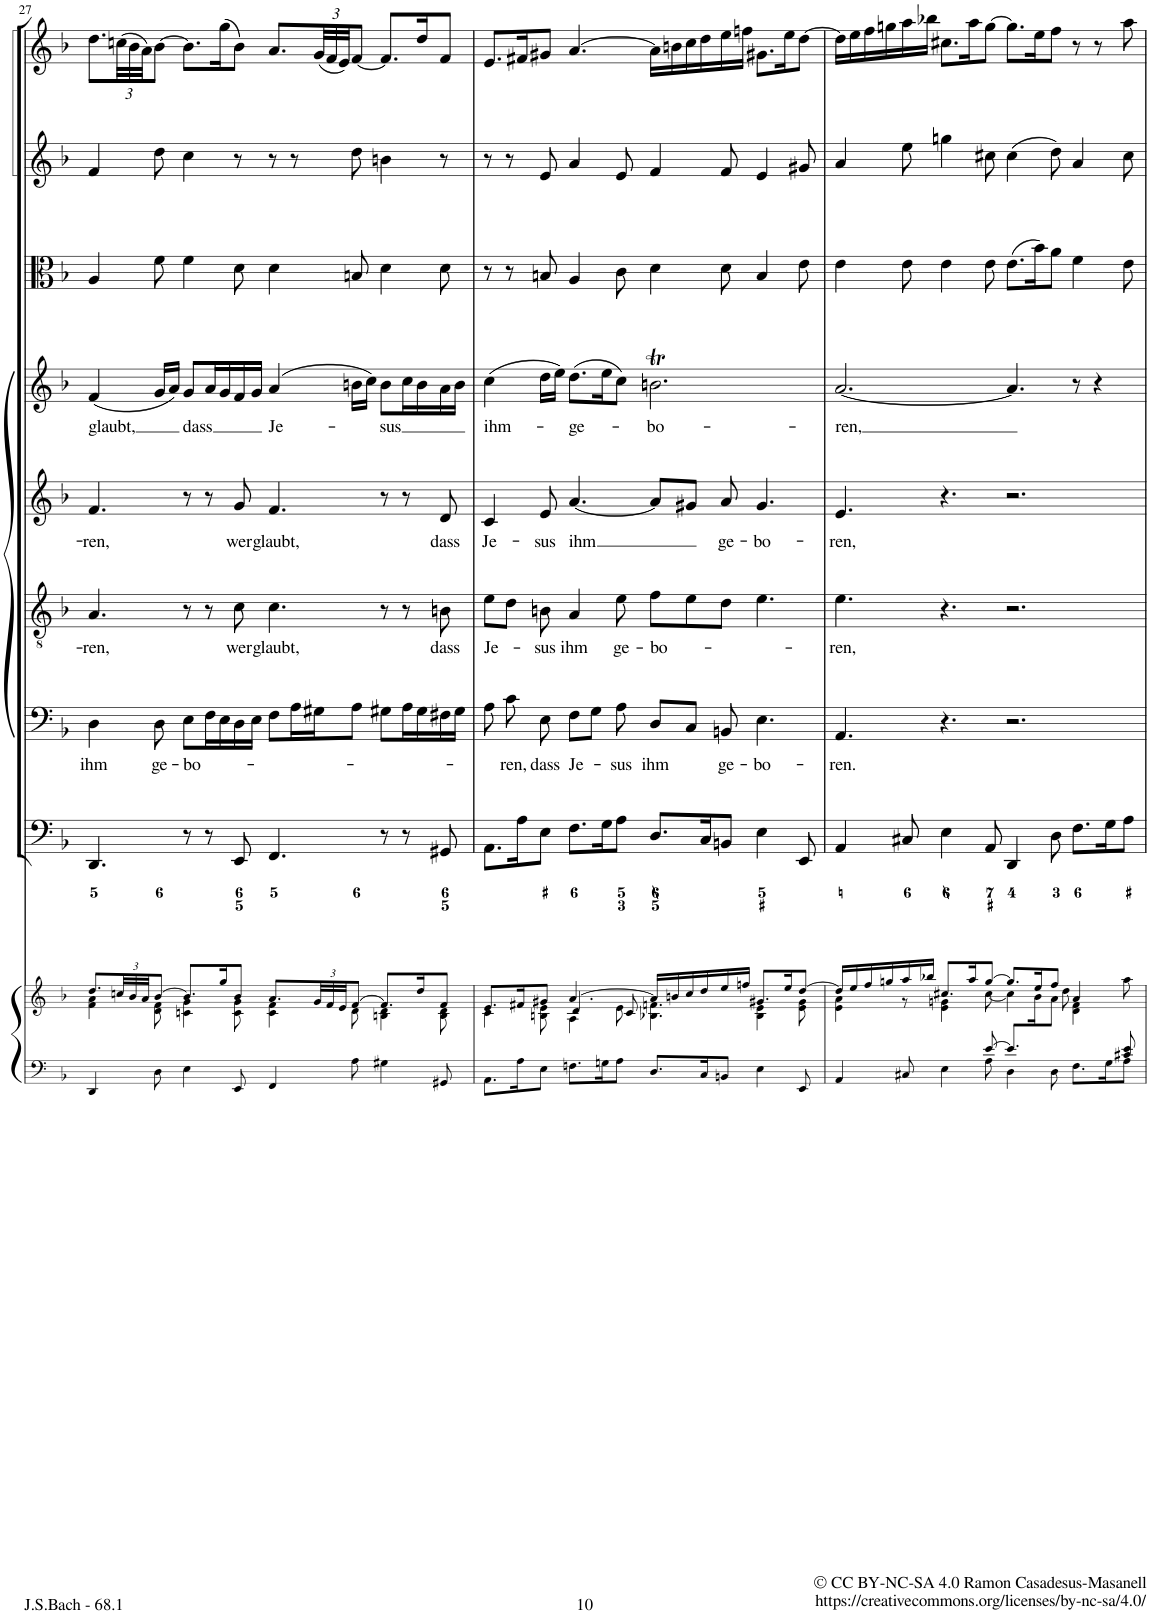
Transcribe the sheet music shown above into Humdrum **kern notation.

**kern	**kern	**kern	**kern	**text	**kern	**text	**kern	**text	**kern	**text	**kern	**kern	**kern
*part9	*part9	*part8	*part7	*part7	*part6	*part6	*part5	*part5	*part4	*part4	*part3	*part2	*part1
*staff10	*staff9	*staff8	*staff7	*staff7	*staff6	*staff6	*staff5	*staff5	*staff4	*staff4	*staff3	*staff2	*staff1
*I"Piano reduction	*	*I"Continuo	*I"Basso	*	*I"Tenore	*	*I"Alto	*	*I"Soprano Corno col Soprano	*	*I"Taile. Viola.	*I"Oboe II. Violino II.	*I"Oboe I. Violino I.
*I'Pno	*	*	*	*	*	*	*	*	*	*	*	*	*
!!LO:PB:g=z
*clefF4	*clefG2	*clefF4	*clefF4	*	*clefGv2	*	*clefG2	*	*clefG2	*	*clefC3	*clefG2	*clefG2
*k[b-]	*k[b-]	*k[b-]	*k[b-]	*	*k[b-]	*	*k[b-]	*	*k[b-]	*	*k[b-]	*k[b-]	*k[b-]
*M12/8	*M12/8	*M12/8	*M12/8	*	*M12/8	*	*M12/8	*	*M12/8	*	*M12/8	*M12/8	*M12/8
=27	=27	=27	=27	=27	=27	=27	=27	=27	=27	=27	=27	=27	=27
*	*^	*	*	*	*	*	*	*	*	*	*	*	*
!	!	!	!	!	!LO:LY:b	!	!LO:LY:b	!	!LO:LY:b	!	!LO:LY:b	!	!	!
4DD/	8.dd/L	4f\ 4a\	4.DD/	4D\	ihm	4.A/	-ren,	4.f/	-ren,	(4f/	glaubt,	4A/	4f/	8.dd\L
*	*Xbrackettup	*	*	*	*	*	*	*	*	*	*	*	*	*Xbrackettup
.	48ccn/LL	.	.	.	.	.	.	.	.	.	.	.	.	(48ccn\LL
.	48b-/	.	.	.	.	.	.	.	.	.	.	.	.	48b-\
.	48a/JJ	.	.	.	.	.	.	.	.	.	.	.	.	48a\JJ)
!	!	!	!	!	!LO:LY:b	!	!	!	!	!	!	!	!	!
8D\	[8b-/J	8d\ 8f\	.	8D\	ge-	.	.	.	.	16g/LL	.	8f\	8dd\	[8b-\J
.	.	.	.	.	.	.	.	.	.	16a/JJ)	.	.	.	.
!	!	!	!	!	!LO:LY:b	!	!	!	!	!	!LO:LY:b	!	!	!
4E\	8.b-/L]	4cn\ 4g\	8r	8E\L	-bo-	8r	.	8r	.	8g/L	dass	4f\	4cc\	8.b-\L]
.	.	.	8r	16F\L	.	8r	.	8r	.	16a/L	.	.	.	.
.	16gg/K	.	.	16E\	.	.	.	.	.	16g/	.	.	.	(16gg\K
!	!	!	!	!	!	!	!LO:LY:b	!	!LO:LY:b	!	!	!	!	!
8EE/	8b-/J	8c\ 8g\	8EE/	16D\	.	8c\	wer	8g/	wer	16f/	.	8d\	8r	8b-\J)
.	.	.	.	16E\JJ	.	.	.	.	.	16g/JJ	.	.	.	.
!	!	!	!	!	!	!	!LO:LY:b	!	!LO:LY:b	!	!LO:LY:b	!	!	!
4FF/	8.a/L	4c\ 4f\	4.FF/	8F\L	.	4.c\	glaubt,	4.f/	glaubt,	(4a/	Je-	4d\	8r	8.a/L
.	.	.	.	16A\L	.	.	.	.	.	.	.	.	8r	.
.	48g/LL	.	.	16G#X\J	.	.	.	.	.	.	.	.	.	(48g/LL
.	48f/	.	.	.	.	.	.	.	.	.	.	.	.	48f/
.	48e/JJ	.	.	.	.	.	.	.	.	.	.	.	.	48e/JJ)
8A\	[8f/J	8d\	.	8A\J	.	.	.	.	.	16bn\LL	.	8Bn/	8dd\	[8f/J
.	.	.	.	.	.	.	.	.	.	16cc\JJ)	.	.	.	.
!	!	!	!	!	!	!	!	!	!	!	!LO:LY:b	!	!	!
4G#X\	8.f/L]	4Bn\ 4d\	8r	8G#X\L	.	8r	.	8r	.	8b\L	-sus	4d\	4bn\	8.f/L]
.	.	.	8r	16A\L	.	8r	.	8r	.	16cc\L	.	.	.	.
.	16dd/K	.	.	16G#\	.	.	.	.	.	16b\	.	.	.	16dd/K
!	!	!	!	!	!	!	!LO:LY:b	!	!LO:LY:b	!	!	!	!	!
8GG#X/	8f/J	8B\ 8d\	8GG#X/	16F#X\	.	8Bn\	dass	8d/	dass	16a\	.	8d\	8r	8f/J
.	.	.	.	16G#\JJ	.	.	.	.	.	16b\JJ	.	.	.	.
=28	=28	=28	=28	=28	=28	=28	=28	=28	=28	=28	=28	=28	=28	=28
*	*	*^	*	*	*	*	*	*	*	*	*	*	*	*
!	!	!	!	!	!	!	!	!LO:LY:b	!	!LO:LY:b	!	!LO:LY:b	!	!	!
8.AA\L	8.e/L	4c\	4.ryy	8.AA\L	8A\	.	8e\L	Je-	4c/	Je-	(4cc\	ihm-	8r	8r	8.e/L
!	!	!	!	!	!	!LO:LY:b	!	!	!	!	!	!	!	!	!
.	.	.	.	.	8c\	ren,	8d\J	.	.	.	.	.	8r	8r	.
16A\K	16f#X/K	.	.	16A\K	.	.	.	.	.	.	.	.	.	.	16f#X/K
!	!	!	!	!	!	!LO:LY:b	!	!LO:LY:b	!	!LO:LY:b	!	!	!	!	!
8E\J	8g#X/J	8Bn\ 8e\	.	8E\J	8E\	dass	8Bn\	-sus	8e/	-sus	16dd\LL	.	8Bn/	8e/	8g#X/J
.	.	.	.	.	.	.	.	.	.	.	16ee\JJ)	.	.	.	.
!	!	!	!	!	!	!LO:LY:b	!	!LO:LY:b	!	!LO:LY:b	!	!LO:LY:b	!	!	!
8.Fn\L	[4.a/	4A\	4d/	8.F\L	8F\L	Je-	4A/	ihm	[4.a/	ihm	(8.dd\L	-ge-	4A/	4a/	[4.a/
.	.	.	.	.	8G\J	.	.	.	.	.	.	.	.	.	.
16Gn\K	.	.	.	16G\K	.	.	.	.	.	.	16ee\K	.	.	.	.
!	!	!	!	!	!	!LO:LY:b	!	!LO:LY:b	!	!	!	!	!	!	!
8A\J	.	8e\	8c/	8A\J	8A\	-sus	8e\	ge-	.	.	8cc\J)	.	8c\	8e/	.
!	!	!	!	!	!	!LO:LY:b	!	!LO:LY:b	!	!	!	!LO:LY:b	!	!	!
8.D/L	16a/LL]	4.B-X\ 4.fn\	2.ryy	8.D/L	8D/L	ihm	8f\L	-bo-	8a/L]	.	2.bnt\	-bo-	4d\	4f/	16a\LL]
.	16bn/	.	.	.	.	.	.	.	.	.	.	.	.	.	16bn\
.	16cc/	.	.	.	8C/J	.	8e\	.	8g#X/J	.	.	.	.	.	16cc\
16C/K	16dd/	.	.	16C/K	.	.	.	.	.	.	.	.	.	.	16dd\
!	!	!	!	!	!	!LO:LY:b	!	!	!	!LO:LY:b	!	!	!	!	!
8BBn/J	16ee/	.	.	8BBn/J	8BBn/	ge-	8d\J	.	8a/	ge-	.	.	8d\	8f/	16ee\
.	16ffn/JJ	.	.	.	.	.	.	.	.	.	.	.	.	.	16ffn\JJ
!	!	!	!	!	!	!LO:LY:b	!	!	!	!LO:LY:b	!	!	!	!	!
4E\	8.g#X/L	4B-\ 4e\	.	4E\	4.E\	-bo-	4.e\	.	4.g#/	-bo-	.	.	4B/	4e/	8.g#X\L
.	16ee/K	.	.	.	.	.	.	.	.	.	.	.	.	.	16ee\K
8EE/	[8dd/J	8e\ 8g#\	.	8EE/	.	.	.	.	.	.	.	.	8e\	8g#X/	[8dd\J
=29	=29	=29	=29	=29	=29	=29	=29	=29	=29	=29	=29	=29	=29	=29	=29
*^	*	*	*	*	*	*	*	*	*	*	*	*	*	*	*
!	!	!	!	!	!	!	!LO:LY:b	!	!LO:LY:b	!	!LO:LY:b	!	!LO:LY:b	!	!	!
4AA/	4ryy	16dd/LL]	4e\ 4a\	2...ryy	4AA/	4.AA/	-ren.	4.e\	-ren,	4.e/	-ren,	[2.a/	-ren,	4e\	4a/	16dd\LL]
.	.	16ee/	.	.	.	.	.	.	.	.	.	.	.	.	.	16ee\
.	.	16ff/	.	.	.	.	.	.	.	.	.	.	.	.	.	16ff\
.	.	16ggn/	.	.	.	.	.	.	.	.	.	.	.	.	.	16ggn\
8C#X/	8ryy	16aa/	8r	.	8C#X/	.	.	.	.	.	.	.	.	8e\	8ee\	16aa\
.	.	16bb-X/JJ	.	.	.	.	.	.	.	.	.	.	.	.	.	16bb-X\JJ
4ryy	4E\	8.cc#X/L	4e\ 4gn\	.	4E\	4.r	.	4.r	.	4.r	.	.	.	4e\	4ggn\	8.cc#X\L
.	.	16aa/K	.	.	.	.	.	.	.	.	.	.	.	.	.	16aa\K
[8e/	8A\	[8gg/J	[8cc#\	.	8AA/	.	.	.	.	.	.	.	.	8e\	8cc#X\	[8gg\J
8.e/L]	4D\	8.gg/L]	4cc#\]	.	4DD/	2.r	.	2.r	.	2.r	.	4.a/]	.	(8.e\L	(4cc#\	8.gg\L]
8.ryy	.	16ee/K	.	16b-\K	.	.	.	.	.	.	.	.	.	16b-\K)	.	16ee\K
.	8D\	8ff/J	8dd\	8a\J	8D\	.	.	.	.	.	.	.	.	8a\J	8dd\)	8ff\J
4ryy	8.F\L	4a/	4d\ 4f\	4.ryy	8.F\L	.	.	.	.	.	.	8r	.	4f\	4a/	8r
.	.	.	.	.	.	.	.	.	.	.	.	4r	.	.	.	8r
.	16G\K	.	.	.	16G\K	.	.	.	.	.	.	.	.	.	.	.
8c#X/ 8e/	8A\J	8aa\	8ryy	.	8A\J	.	.	.	.	.	.	.	.	8e\	8cc#\	8aa\
*v	*v	*	*	*	*	*	*	*	*	*	*	*	*	*	*	*
*	*v	*v	*v	*	*	*	*	*	*	*	*	*	*	*	*
=	=	=	=	=	=	=	=	=	=	=	=	=	=
*-	*-	*-	*-	*-	*-	*-	*-	*-	*-	*-	*-	*-	*-
